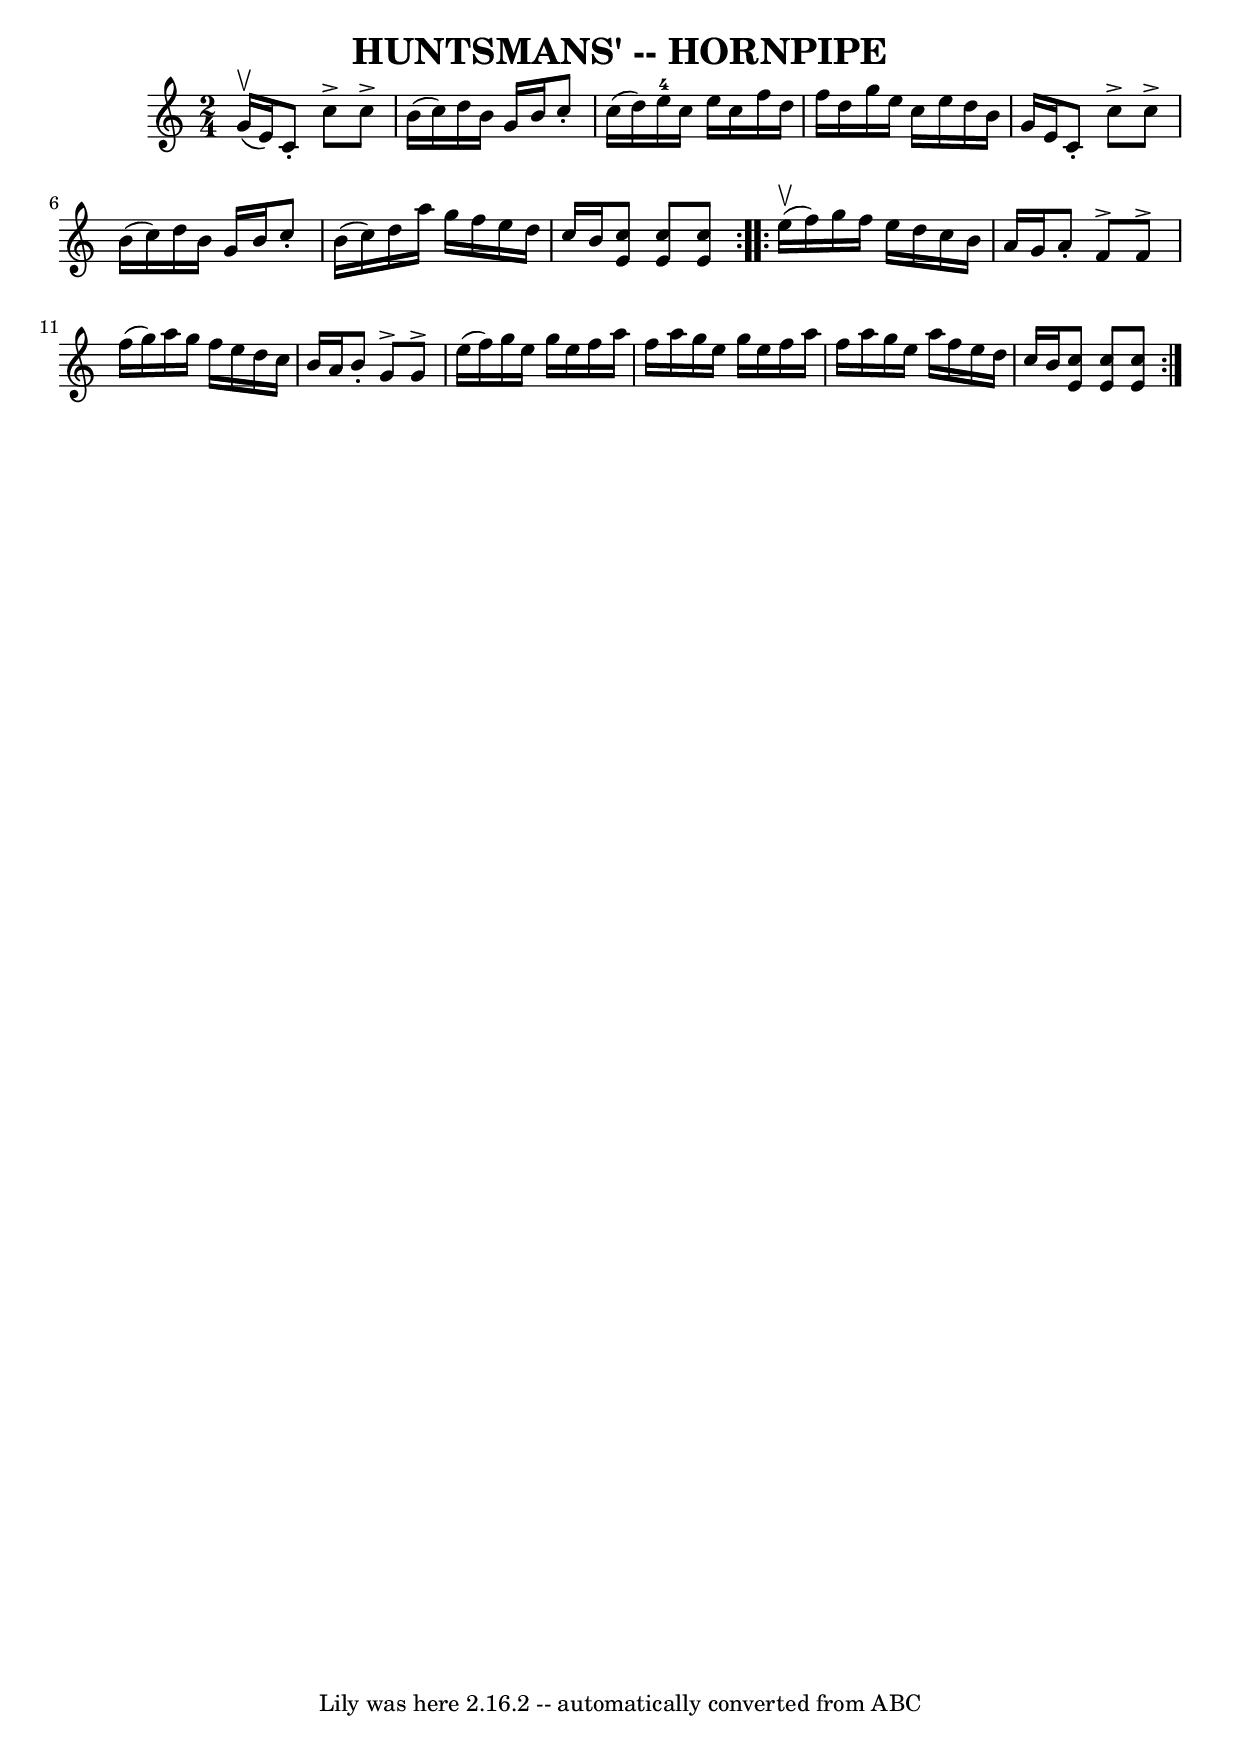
\version "2.7.40"
\include "Mammoth.ily"
\header {
	%% book = "Ryan's Mammoth Collection of Fiddle Tunes"
	crossRefNumber = "1"
	footnotes = ""
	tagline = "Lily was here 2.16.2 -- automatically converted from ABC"
	title = "HUNTSMANS' -- HORNPIPE"
}
voicedefault =  {


\repeat volta 2 {
\time 2/4 \key c \major g'16 (^\upbow e'16)       |
 c'8 -.   
c''8^\accent c''8^\accent b'16 (c''16)   |
 d''16 b'16   
 g'16 b'16 c''8 -. c''16 (d''16)   |
 e''16-4   
c''16 e''16 c''16 f''16 d''16 f''16 d''16    |
 g''16 
 e''16 c''16 e''16 d''16 b'16 g'16 e'16    |
     
|
 c'8 -. c''8^\accent c''8^\accent b'16 (c''16)   
|
 d''16 b'16 g'16 b'16 c''8 -. b'16 (c''16)   
|
 d''16 a''16 g''16 f''16 e''16 d''16 c''16 b'16  
  |
 << c''8 e'8   >> << c''8 e'8   >> << c''8 e'8   >>   
}     \repeat volta 2 { e''16 (^\upbow f''16)       |
 g''16   
 f''16 e''16 d''16 c''16 b'16 a'16 g'16    |
 a'8 -.  
 f'8^\accent f'8^\accent f''16 (g''16)   |
 a''16 g''16  
 f''16 e''16 d''16 c''16 b'16 a'16    |
 b'8 -. g'8 
^\accent g'8^\accent e''16 (f''16)   |
     |
 g''16   
 e''16 g''16 e''16 f''16 a''16 f''16 a''16    |
   
g''16 e''16 g''16 e''16 f''16 a''16 f''16 a''16    
|
 g''16 e''16 a''16 f''16 e''16 d''16 c''16 b'16  
  |
 << c''8 e'8   >> << c''8 e'8   >> << c''8 e'8   >>   
}   
}

\score{
    <<

	\context Staff="default"
	{
	    \voicedefault 
	}

    >>
	\layout {
	}
	\midi {}
}
